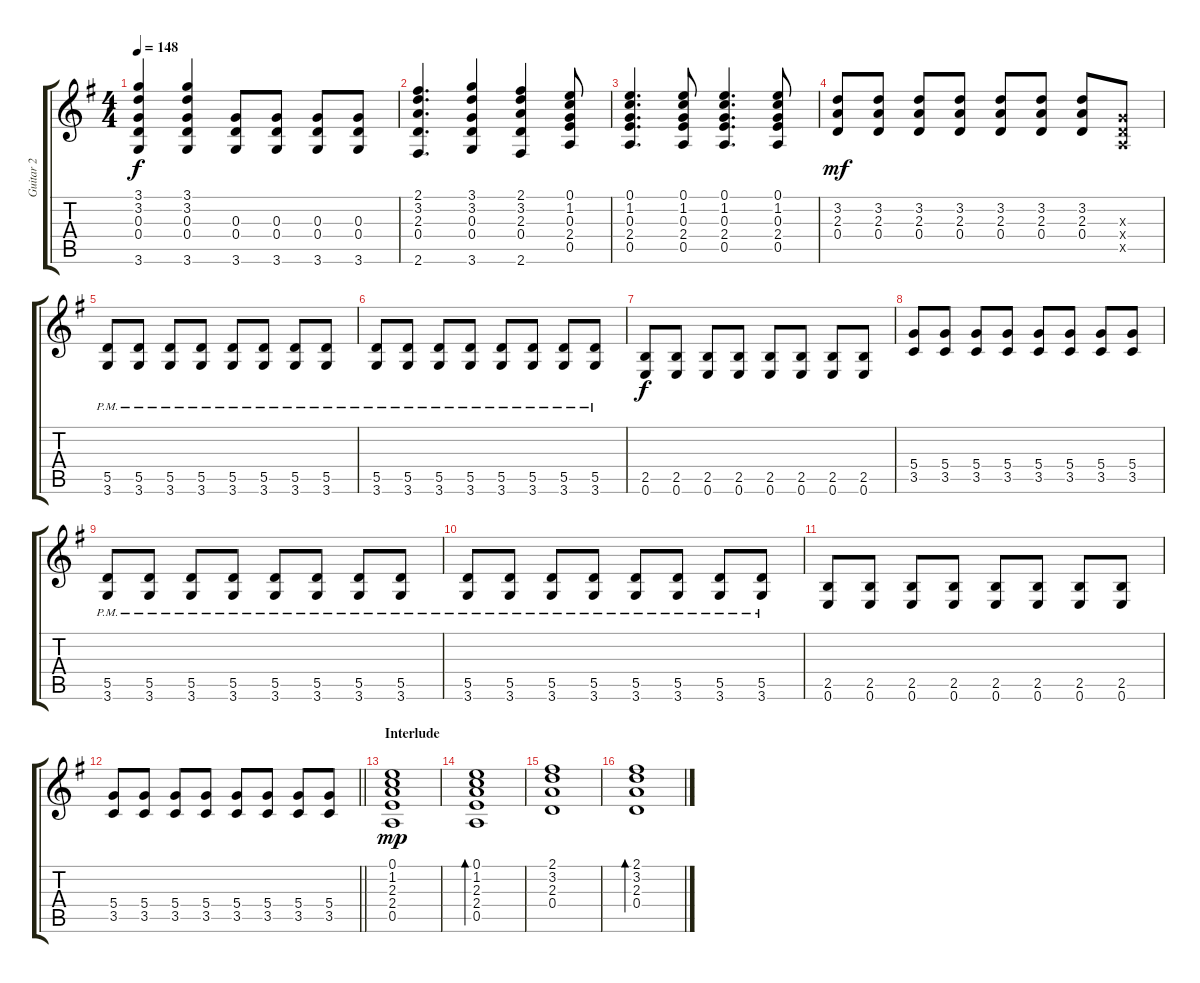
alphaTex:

\track ("Guitar 2" "Guitar 2") {instrument electricguitarmuted}
\staff {score tabs}
\tuning (E4 B3 G3 D3 A2 E2) {hide}
\ts (4 4)
\tempo 148
\clef g2
\ks g
(3.1 3.2 0.3 0.4 3.6).4{dy f} (3.1 3.2 0.3 0.4 3.6).4 (0.3 0.4 3.6).8 (0.3 0.4 3.6).8 (0.3 0.4 3.6).8 (0.3 0.4 3.6).8 |
(2.1 3.2 2.3 0.4 2.6).4{d} (3.1 3.2 0.3 0.4 3.6).4 (2.1 3.2 2.3 0.4 2.6).4 (0.1 1.2 0.3 2.4 0.5).8 |
(0.1 1.2 0.3 2.4 0.5).4{d} (0.1 1.2 0.3 2.4 0.5).8 (0.1 1.2 0.3 2.4 0.5).4{d} (0.1 1.2 0.3 2.4 0.5).8 |
(3.2 2.3 0.4).8{dy mf} (3.2 2.3 0.4).8 (3.2 2.3 0.4).8 (3.2 2.3 0.4).8 (3.2 2.3 0.4).8 (3.2 2.3 0.4).8 (3.2 2.3 0.4).8 (0.3{x} 0.4{x} 0.5{x}).8 |
(5.5 3.6{pm}).8 (5.5 3.6{pm}).8 (5.5 3.6{pm}).8 (5.5 3.6{pm}).8 (5.5 3.6{pm}).8 (5.5 3.6{pm}).8 (5.5 3.6{pm}).8 (5.5 3.6{pm}).8 |
(5.5 3.6{pm}).8 (5.5 3.6{pm}).8 (5.5 3.6{pm}).8 (5.5 3.6{pm}).8 (5.5 3.6{pm}).8 (5.5 3.6{pm}).8 (5.5 3.6{pm}).8 (5.5 3.6{pm}).8 |
(2.5 0.6).8{dy f} (2.5 0.6).8 (2.5 0.6).8 (2.5 0.6).8 (2.5 0.6).8 (2.5 0.6).8 (2.5 0.6).8 (2.5 0.6).8 |
(5.4 3.5).8 (5.4 3.5).8 (5.4 3.5).8 (5.4 3.5).8 (5.4 3.5).8 (5.4 3.5).8 (5.4 3.5).8 (5.4 3.5).8 |
(5.5 3.6{pm}).8 (5.5 3.6{pm}).8 (5.5 3.6{pm}).8 (5.5 3.6{pm}).8 (5.5 3.6{pm}).8 (5.5 3.6{pm}).8 (5.5 3.6{pm}).8 (5.5 3.6{pm}).8 |
(5.5 3.6{pm}).8 (5.5 3.6{pm}).8 (5.5 3.6{pm}).8 (5.5 3.6{pm}).8 (5.5 3.6{pm}).8 (5.5 3.6{pm}).8 (5.5 3.6{pm}).8 (5.5 3.6{pm}).8 |
(2.5 0.6).8 (2.5 0.6).8 (2.5 0.6).8 (2.5 0.6).8 (2.5 0.6).8 (2.5 0.6).8 (2.5 0.6).8 (2.5 0.6).8 |
\barLineRight lightlight
(5.4 3.5).8 (5.4 3.5).8 (5.4 3.5).8 (5.4 3.5).8 (5.4 3.5).8 (5.4 3.5).8 (5.4 3.5).8 (5.4 3.5).8 |
\section ("" "Interlude")
(0.1 1.2 2.3 2.4 0.5).1{dy mp} |
(0.1 1.2 2.3 2.4 0.5).1{bd 240} |
(2.1 3.2 2.3 0.4).1 |
(2.1 3.2 2.3 0.4).1{bd 240}
